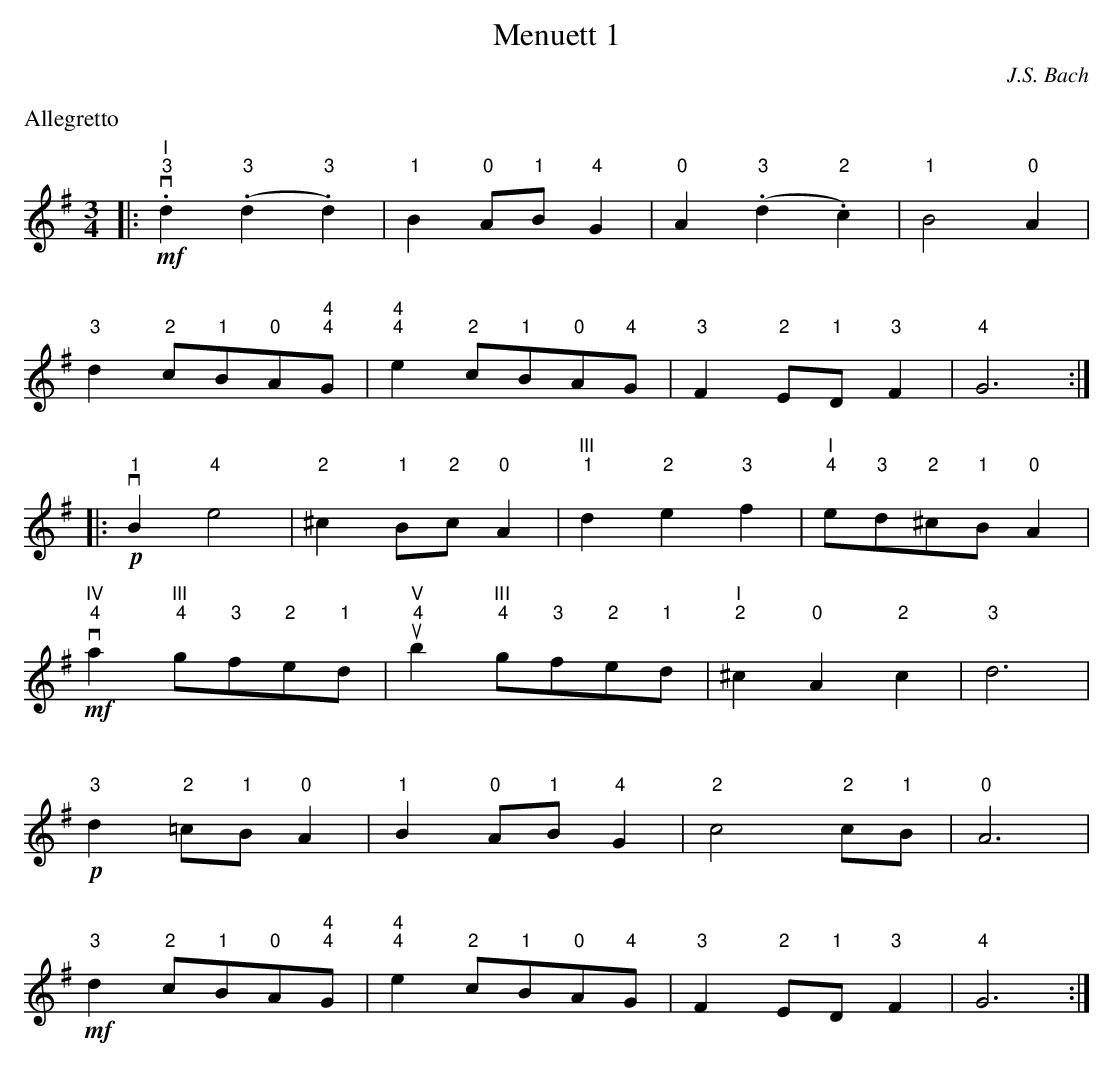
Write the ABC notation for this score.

X:1
T: Menuett 1
C: J.S. Bach
C:
C:
P: Allegretto
M: 3/4
L: 1/8
K: G
|: +mf+ v"I""3".d2("3".d2"3".d2) | "1"B2"0"A"1"B"4"G2 | "0"A2("3".d2."2"c2) | "1"B4"0"A2 |
" "" ""3"d2"2"c"1"B"0"A"4""4"G | "4""4"e2"2"c"1"B"0"A"4"G | "3"F2"2"E"1"D"3"F2 | "4"G6 :|
|: +p+ v" ""1"B2"4"e4 | "2"^c2"1"B"2"c"0"A2 | "III""1"d2"2"e2"3"f2 | "I""4"e"3"d"2"^c"1"B"0"A2 |
+mf+ v"IV""4"a2"III""4"g"3"f"2"e"1"d | u"V""4"b2"III""4"g"3"f"2"e"1"d | "I""2"^c2"0"A2"2"c2 | "3"d6 |
+p+ " "" ""3"d2"2"=c"1"B"0"A2 | "1"B2"0"A"1"B"4"G2 | "2"c4"2"c"1"B | "0"A6 |
+mf+ " "" ""3"d2"2"c"1"B"0"A"4""4"G | "4""4"e2"2"c"1"B"0"A"4"G | "3"F2"2"E"1"D"3"F2 | "4"G6 :|
